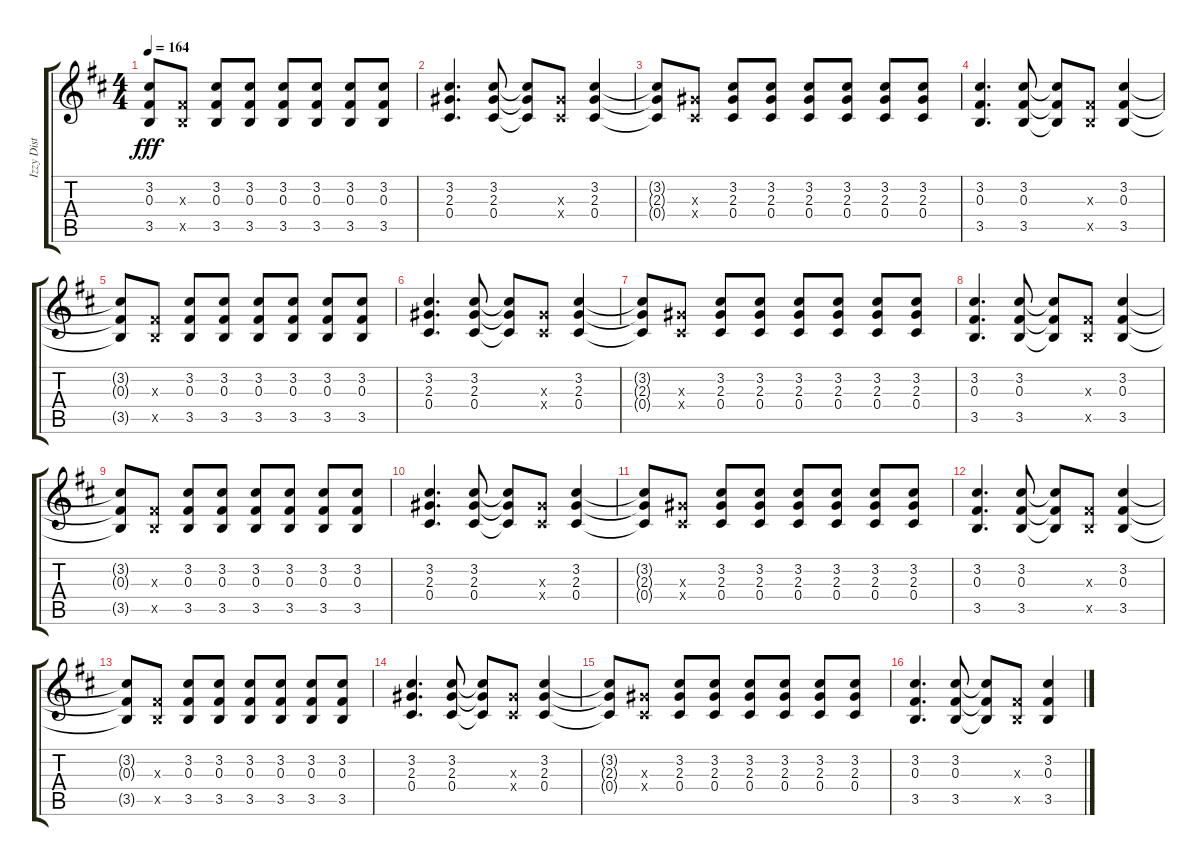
\track ("Izzy Dist" "Izzy Dist") {instrument distortionguitar}
\staff {score tabs}
\tuning (Eb4 Bb3 Gb3 Db3 Ab2 Eb2) {hide}
\ts (4 4)
\tempo 164
\clef g2
\ks d
(3.2{t} 0.3{t} 3.5{t}).8{dy fff} (0.3{x} 3.5{x}).8 (3.2 0.3 3.5).8 (3.2 0.3 3.5).8 (3.2 0.3 3.5).8 (3.2 0.3 3.5).8 (3.2 0.3 3.5).8 (3.2 0.3 3.5).8 |
(3.2 2.3 0.4).4{d} (3.2 2.3 0.4).8 (3.2{t} 2.3{t} 0.4{t}).8 (2.3{x} 0.4{x}).8 (3.2 2.3 0.4).4 |
(3.2{t} 2.3{t} 0.4{t}).8 (2.3{x} 0.4{x}).8 (3.2 2.3 0.4).8 (3.2 2.3 0.4).8 (3.2 2.3 0.4).8 (3.2 2.3 0.4).8 (3.2 2.3 0.4).8 (3.2 2.3 0.4).8 |
(3.2 0.3 3.5).4{d} (3.2 0.3 3.5).8 (3.2{t} 0.3{t} 3.5{t}).8 (0.3{x} 3.5{x}).8 (3.2 0.3 3.5).4 |
(3.2{t} 0.3{t} 3.5{t}).8 (0.3{x} 3.5{x}).8 (3.2 0.3 3.5).8 (3.2 0.3 3.5).8 (3.2 0.3 3.5).8 (3.2 0.3 3.5).8 (3.2 0.3 3.5).8 (3.2 0.3 3.5).8 |
(3.2 2.3 0.4).4{d} (3.2 2.3 0.4).8 (3.2{t} 2.3{t} 0.4{t}).8 (2.3{x} 0.4{x}).8 (3.2 2.3 0.4).4 |
(3.2{t} 2.3{t} 0.4{t}).8 (2.3{x} 0.4{x}).8 (3.2 2.3 0.4).8 (3.2 2.3 0.4).8 (3.2 2.3 0.4).8 (3.2 2.3 0.4).8 (3.2 2.3 0.4).8 (3.2 2.3 0.4).8 |
(3.2 0.3 3.5).4{d} (3.2 0.3 3.5).8 (3.2{t} 0.3{t} 3.5{t}).8 (0.3{x} 3.5{x}).8 (3.2 0.3 3.5).4 |
(3.2{t} 0.3{t} 3.5{t}).8 (0.3{x} 3.5{x}).8 (3.2 0.3 3.5).8 (3.2 0.3 3.5).8 (3.2 0.3 3.5).8 (3.2 0.3 3.5).8 (3.2 0.3 3.5).8 (3.2 0.3 3.5).8 |
(3.2 2.3 0.4).4{d} (3.2 2.3 0.4).8 (3.2{t} 2.3{t} 0.4{t}).8 (2.3{x} 0.4{x}).8 (3.2 2.3 0.4).4 |
(3.2{t} 2.3{t} 0.4{t}).8 (2.3{x} 0.4{x}).8 (3.2 2.3 0.4).8 (3.2 2.3 0.4).8 (3.2 2.3 0.4).8 (3.2 2.3 0.4).8 (3.2 2.3 0.4).8 (3.2 2.3 0.4).8 |
(3.2 0.3 3.5).4{d} (3.2 0.3 3.5).8 (3.2{t} 0.3{t} 3.5{t}).8 (0.3{x} 3.5{x}).8 (3.2 0.3 3.5).4 |
(3.2{t} 0.3{t} 3.5{t}).8 (0.3{x} 3.5{x}).8 (3.2 0.3 3.5).8 (3.2 0.3 3.5).8 (3.2 0.3 3.5).8 (3.2 0.3 3.5).8 (3.2 0.3 3.5).8 (3.2 0.3 3.5).8 |
(3.2 2.3 0.4).4{d} (3.2 2.3 0.4).8 (3.2{t} 2.3{t} 0.4{t}).8 (2.3{x} 0.4{x}).8 (3.2 2.3 0.4).4 |
(3.2{t} 2.3{t} 0.4{t}).8 (2.3{x} 0.4{x}).8 (3.2 2.3 0.4).8 (3.2 2.3 0.4).8 (3.2 2.3 0.4).8 (3.2 2.3 0.4).8 (3.2 2.3 0.4).8 (3.2 2.3 0.4).8 |
(3.2 0.3 3.5).4{d} (3.2 0.3 3.5).8 (3.2{t} 0.3{t} 3.5{t}).8 (0.3{x} 3.5{x}).8 (3.2 0.3 3.5).4
